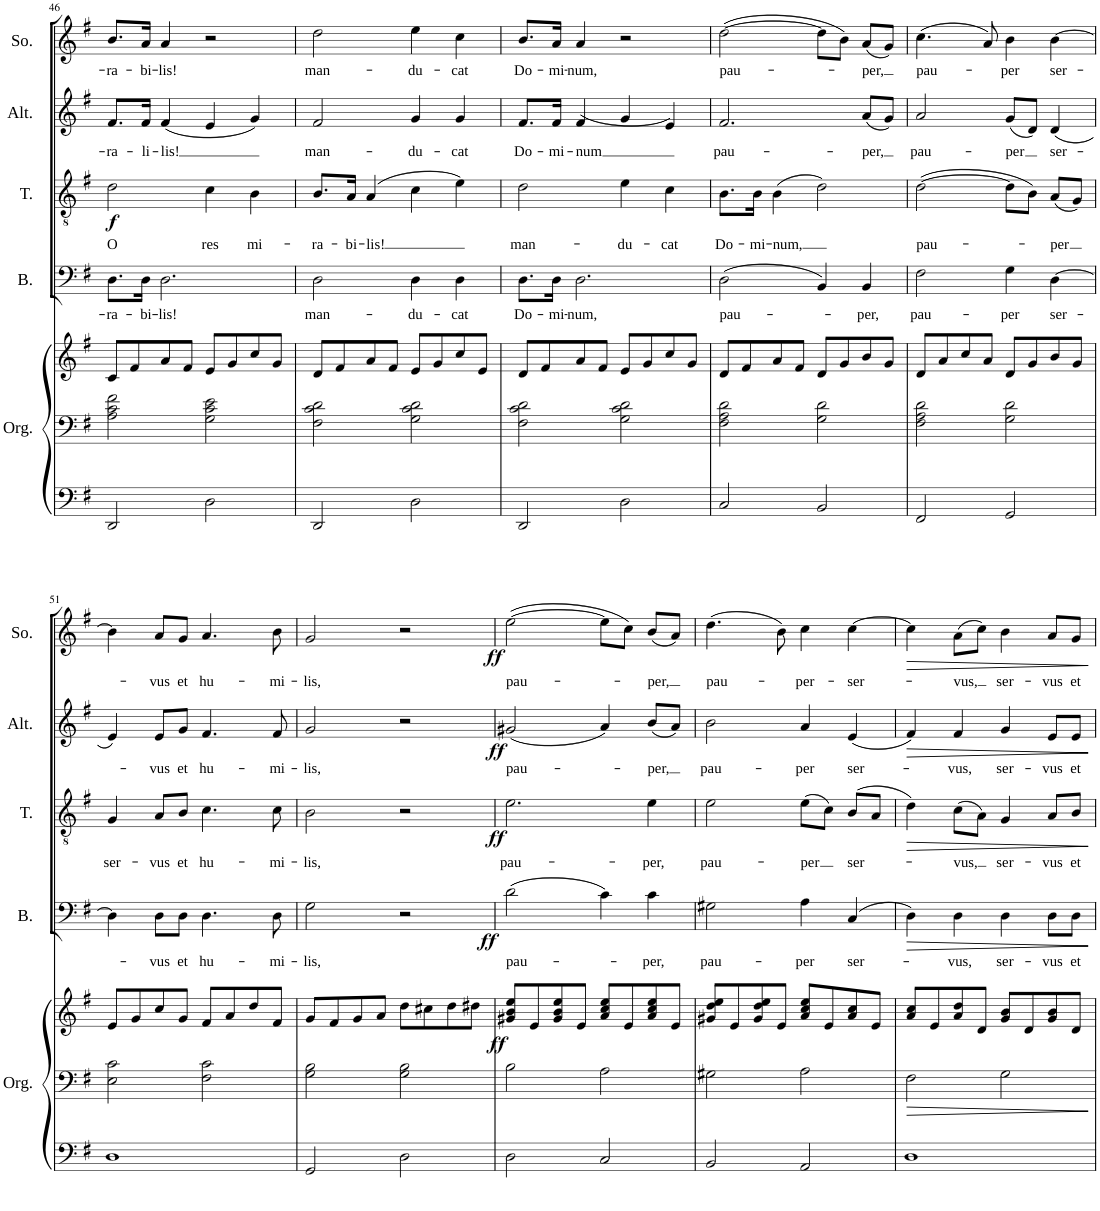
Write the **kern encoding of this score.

**kern	**kern	**kern	**dynam	**kern	**text	**dynam	**kern	**text	**dynam	**kern	**text	**dynam	**kern	**text	**dynam
*part5	*part5	*part5	*part5	*part4	*part4	*part4	*part3	*part3	*part3	*part2	*part2	*part2	*part1	*part1	*part1
*staff7	*staff6	*staff5	*staff5/6/7	*staff4	*staff4	*staff4	*staff3	*staff3	*staff3	*staff2	*staff2	*staff2	*staff1	*staff1	*staff1
*I"Orgue	*	*	*	*I"Basse	*	*	*I"Ténor	*	*	*I"Alto	*	*	*I"Soprano	*	*
*I'Org.	*	*	*	*I'B.	*	*	*I'T.	*	*	*I'Alt.	*	*	*I'So.	*	*
!!LO:PB:g=z
*clefF4	*clefF4	*clefG2	*	*clefF4	*	*	*clefGv2	*	*	*clefG2	*	*	*clefG2	*	*
*k[f#]	*k[f#]	*k[f#]	*	*k[f#]	*	*	*k[f#]	*	*	*k[f#]	*	*	*k[f#]	*	*
*M4/4	*M4/4	*M4/4	*	*M4/4	*	*	*M4/4	*	*	*M4/4	*	*	*M4/4	*	*
=46	=46	=46	=46	=46	=46	=46	=46	=46	=46	=46	=46	=46	=46	=46	=46
!	!	!	!	!	!LO:LY:b	!	!	!LO:LY:b	!LO:DY:b	!	!LO:LY:b	!	!	!LO:LY:b	!
2DD/	2A\ 2c\ 2f#\	8c/L	.	8.D\L	-ra-	.	2d\	O	f	8.f#/L	-ra-	.	8.b/L	-ra-	.
.	.	8f#/	.	.	.	.	.	.	.	.	.	.	.	.	.
!	!	!	!	!	!LO:LY:b	!	!	!	!	!	!LO:LY:b	!	!	!LO:LY:b	!
.	.	.	.	16D\Jk	-bi-	.	.	.	.	16f#/Jk	-li-	.	16a/Jk	-bi-	.
!	!	!	!	!	!LO:LY:b	!	!	!	!	!	!LO:LY:b	!	!	!LO:LY:b	!
.	.	8a/	.	2.D\	-lis!	.	.	.	.	(4f#/	-lis!	.	4a/	-lis!	.
.	.	8f#/J	.	.	.	.	.	.	.	.	.	.	.	.	.
!	!	!	!	!	!	!	!	!LO:LY:b	!	!	!	!	!	!	!
2D\	2G\ 2c\ 2e\	8e/L	.	.	.	.	4c\	res	.	4e/	.	.	2r	.	.
.	.	8g/	.	.	.	.	.	.	.	.	.	.	.	.	.
!	!	!	!	!	!	!	!	!LO:LY:b	!	!	!	!	!	!	!
.	.	8cc/	.	.	.	.	4B\	mi-	.	4g/)	.	.	.	.	.
.	.	8g/J	.	.	.	.	.	.	.	.	.	.	.	.	.
=47	=47	=47	=47	=47	=47	=47	=47	=47	=47	=47	=47	=47	=47	=47	=47
!	!	!	!	!	!LO:LY:b	!	!	!LO:LY:b	!	!	!LO:LY:b	!	!	!LO:LY:b	!
2DD/	2F#\ 2c\ 2d\	8d/L	.	2D\	man-	.	8.B/L	-ra-	.	2f#/	man-	.	2dd\	man-	.
.	.	8f#/	.	.	.	.	.	.	.	.	.	.	.	.	.
!	!	!	!	!	!	!	!	!LO:LY:b	!	!	!	!	!	!	!
.	.	.	.	.	.	.	16A/Jk	-bi-	.	.	.	.	.	.	.
!	!	!	!	!	!	!	!	!LO:LY:b	!	!	!	!	!	!	!
.	.	8a/	.	.	.	.	(4A/	-lis!	.	.	.	.	.	.	.
.	.	8f#/J	.	.	.	.	.	.	.	.	.	.	.	.	.
!	!	!	!	!	!LO:LY:b	!	!	!	!	!	!LO:LY:b	!	!	!LO:LY:b	!
2D\	2G\ 2c\ 2d\	8e/L	.	4D\	-du-	.	4c\	.	.	4g/	-du-	.	4ee\	-du-	.
.	.	8g/	.	.	.	.	.	.	.	.	.	.	.	.	.
!	!	!	!	!	!LO:LY:b	!	!	!	!	!	!LO:LY:b	!	!	!LO:LY:b	!
.	.	8cc/	.	4D\	-cat	.	4e\)	.	.	4g/	-cat	.	4cc\	-cat	.
.	.	8e/J	.	.	.	.	.	.	.	.	.	.	.	.	.
=48	=48	=48	=48	=48	=48	=48	=48	=48	=48	=48	=48	=48	=48	=48	=48
!	!	!	!	!	!LO:LY:b	!	!	!LO:LY:b	!	!	!LO:LY:b	!	!	!LO:LY:b	!
2DD/	2F#\ 2c\ 2d\	8d/L	.	8.D\L	Do-	.	2d\	man-	.	8.f#/L	Do-	.	8.b/L	Do-	.
.	.	8f#/	.	.	.	.	.	.	.	.	.	.	.	.	.
!	!	!	!	!	!LO:LY:b	!	!	!	!	!	!LO:LY:b	!	!	!LO:LY:b	!
.	.	.	.	16D\Jk	-mi-	.	.	.	.	16f#/Jk	-mi-	.	16a/Jk	-mi-	.
!	!	!	!	!	!LO:LY:b	!	!	!	!	!	!LO:LY:b	!	!	!LO:LY:b	!
.	.	8a/	.	2.D\	-num,	.	.	.	.	(4f#/	-num	.	4a/	-num,	.
.	.	8f#/J	.	.	.	.	.	.	.	.	.	.	.	.	.
!	!	!	!	!	!	!	!	!LO:LY:b	!	!	!	!	!	!	!
2D\	2G\ 2c\ 2d\	8e/L	.	.	.	.	4e\	-du-	.	4g/	.	.	2r	.	.
.	.	8g/	.	.	.	.	.	.	.	.	.	.	.	.	.
!	!	!	!	!	!	!	!	!LO:LY:b	!	!	!	!	!	!	!
.	.	8cc/	.	.	.	.	4c\	-cat	.	4e/)	.	.	.	.	.
.	.	8g/J	.	.	.	.	.	.	.	.	.	.	.	.	.
=49	=49	=49	=49	=49	=49	=49	=49	=49	=49	=49	=49	=49	=49	=49	=49
!	!	!	!	!	!LO:LY:b	!	!	!LO:LY:b	!	!	!LO:LY:b	!	!	!LO:LY:b	!
2C/	2F#\ 2A\ 2d\	8d/L	.	(2D\	pau-	.	8.B\L	Do-	.	2.f#/	pau-	.	([2dd\	pau-	.
.	.	8f#/	.	.	.	.	.	.	.	.	.	.	.	.	.
!	!	!	!	!	!	!	!	!LO:LY:b	!	!	!	!	!	!	!
.	.	.	.	.	.	.	16B\Jk	-mi-	.	.	.	.	.	.	.
!	!	!	!	!	!	!	!	!LO:LY:b	!	!	!	!	!	!	!
.	.	8a/	.	.	.	.	(4B\	-num,	.	.	.	.	.	.	.
.	.	8f#/J	.	.	.	.	.	.	.	.	.	.	.	.	.
2BB/	2G\ 2d\	8d/L	.	4BB/)	.	.	2d\)	.	.	.	.	.	8dd\L]	.	.
.	.	8g/	.	.	.	.	.	.	.	.	.	.	8b\J)	.	.
!	!	!	!	!	!LO:LY:b	!	!	!	!	!	!LO:LY:b	!	!	!LO:LY:b	!
.	.	8b/	.	4BB/	-per,	.	.	.	.	(8a/L	-per,	.	(8a/L	-per,	.
.	.	8g/J	.	.	.	.	.	.	.	8g/J)	.	.	8g/J)	.	.
=50	=50	=50	=50	=50	=50	=50	=50	=50	=50	=50	=50	=50	=50	=50	=50
!	!	!	!	!	!LO:LY:b	!	!	!LO:LY:b	!	!	!LO:LY:b	!	!	!LO:LY:b	!
2FF#/	2F#\ 2A\ 2d\	8d/L	.	2F#\	pau-	.	([2d\	pau-	.	2a/	pau-	.	(4.cc\	pau-	.
.	.	8a/	.	.	.	.	.	.	.	.	.	.	.	.	.
.	.	8cc/	.	.	.	.	.	.	.	.	.	.	.	.	.
.	.	8a/J	.	.	.	.	.	.	.	.	.	.	8a/)	.	.
!	!	!	!	!	!LO:LY:b	!	!	!	!	!	!LO:LY:b	!	!	!LO:LY:b	!
2GG/	2G\ 2d\	8d/L	.	4G\	-per	.	8d\L]	.	.	(8g/L	-per	.	4b\	-per	.
.	.	8g/	.	.	.	.	8B\J)	.	.	8d/J)	.	.	.	.	.
!	!	!	!	!	!LO:LY:b	!	!	!LO:LY:b	!	!	!LO:LY:b	!	!	!LO:LY:b	!
.	.	8b/	.	[4D\	ser-	.	(8A/L	-per	.	(4d/	ser-	.	[4b\	ser-	.
.	.	8g/J	.	.	.	.	8G/J)	.	.	.	.	.	.	.	.
!!LO:LB:g=z
=51	=51	=51	=51	=51	=51	=51	=51	=51	=51	=51	=51	=51	=51	=51	=51
!	!	!	!	!	!	!	!	!LO:LY:b	!	!	!	!	!	!	!
1D	2E\ 2c\	8e/L	.	4D\]	.	.	4G/	ser-	.	4e/)	.	.	4b\]	.	.
.	.	8g/	.	.	.	.	.	.	.	.	.	.	.	.	.
!	!	!	!	!	!LO:LY:b	!	!	!LO:LY:b	!	!	!LO:LY:b	!	!	!LO:LY:b	!
.	.	8cc/	.	8D\L	-vus	.	8A/L	-vus	.	8e/L	-vus	.	8a/L	-vus	.
!	!	!	!	!	!LO:LY:b	!	!	!LO:LY:b	!	!	!LO:LY:b	!	!	!LO:LY:b	!
.	.	8g/J	.	8D\J	et	.	8B/J	et	.	8g/J	et	.	8g/J	et	.
!	!	!	!	!	!LO:LY:b	!	!	!LO:LY:b	!	!	!LO:LY:b	!	!	!LO:LY:b	!
.	2F#\ 2c\	8f#/L	.	4.D\	hu-	.	4.c\	hu-	.	4.f#/	hu-	.	4.a/	hu-	.
.	.	8a/	.	.	.	.	.	.	.	.	.	.	.	.	.
.	.	8dd/	.	.	.	.	.	.	.	.	.	.	.	.	.
!	!	!	!	!	!LO:LY:b	!	!	!LO:LY:b	!	!	!LO:LY:b	!	!	!LO:LY:b	!
.	.	8f#/J	.	8D\	-mi-	.	8c\	-mi-	.	8f#/	-mi-	.	8b\	-mi-	.
=52	=52	=52	=52	=52	=52	=52	=52	=52	=52	=52	=52	=52	=52	=52	=52
!	!	!	!	!	!LO:LY:b	!	!	!LO:LY:b	!	!	!LO:LY:b	!	!	!LO:LY:b	!
2GG/	2G\ 2B\	8g/L	.	2G\	-lis,	.	2B\	-lis,	.	2g/	-lis,	.	2g/	-lis,	.
.	.	8f#/	.	.	.	.	.	.	.	.	.	.	.	.	.
.	.	8g/	.	.	.	.	.	.	.	.	.	.	.	.	.
.	.	8a/J	.	.	.	.	.	.	.	.	.	.	.	.	.
2D\	2G\ 2B\	8dd\L	.	2r	.	.	2r	.	.	2r	.	.	2r	.	.
.	.	8cc#X\	.	.	.	.	.	.	.	.	.	.	.	.	.
.	.	8dd\	.	.	.	.	.	.	.	.	.	.	.	.	.
.	.	8dd#X\J	.	.	.	.	.	.	.	.	.	.	.	.	.
=53	=53	=53	=53	=53	=53	=53	=53	=53	=53	=53	=53	=53	=53	=53	=53
!	!	!	!LO:DY:b	!	!LO:LY:b	!LO:DY:b	!	!LO:LY:b	!LO:DY:b	!	!LO:LY:b	!LO:DY:b	!	!LO:LY:b	!LO:DY:b
2D\	2B\	8g#X/ 8b/ 8ee/L	ff	(2d\	pau-	ff	2.e\	pau-	ff	(2g#X/	pau-	ff	([2ee\	pau-	ff
.	.	8e/	.	.	.	.	.	.	.	.	.	.	.	.	.
.	.	8g#/ 8b/ 8ee/	.	.	.	.	.	.	.	.	.	.	.	.	.
.	.	8e/J	.	.	.	.	.	.	.	.	.	.	.	.	.
2C/	2A\	8a/ 8cc/ 8ee/L	.	4c\)	.	.	.	.	.	4a/)	.	.	8ee\L]	.	.
.	.	8e/	.	.	.	.	.	.	.	.	.	.	8cc\J)	.	.
!	!	!	!	!	!LO:LY:b	!	!	!LO:LY:b	!	!	!LO:LY:b	!	!	!LO:LY:b	!
.	.	8a/ 8cc/ 8ee/	.	4c\	-per,	.	4e\	-per,	.	(8b/L	-per,	.	(8b/L	-per,	.
.	.	8e/J	.	.	.	.	.	.	.	8a/J)	.	.	8a/J)	.	.
=54	=54	=54	=54	=54	=54	=54	=54	=54	=54	=54	=54	=54	=54	=54	=54
!	!	!	!	!	!LO:LY:b	!	!	!LO:LY:b	!	!	!LO:LY:b	!	!	!LO:LY:b	!
2BB/	2G#X\	8g#X/ 8dd/ 8ee/L	.	2G#X\	pau-	.	2e\	pau-	.	2b\	pau-	.	(4.dd\	pau-	.
.	.	8e/	.	.	.	.	.	.	.	.	.	.	.	.	.
.	.	8g#/ 8dd/ 8ee/	.	.	.	.	.	.	.	.	.	.	.	.	.
.	.	8e/J	.	.	.	.	.	.	.	.	.	.	8b\)	.	.
!	!	!	!	!	!LO:LY:b	!	!	!LO:LY:b	!	!	!LO:LY:b	!	!	!LO:LY:b	!
2AA/	2A\	8a/ 8cc/ 8ee/L	.	4A\	-per	.	(8e\L	-per	.	4a/	-per	.	4cc\	-per-	.
.	.	8e/	.	.	.	.	8c\J)	.	.	.	.	.	.	.	.
!	!	!	!	!	!LO:LY:b	!	!	!LO:LY:b	!	!	!LO:LY:b	!	!	!LO:LY:b	!
.	.	8a/ 8cc/	.	(4C/	ser-	.	(8B/L	ser-	.	(4e/	ser-	.	[4cc\	-ser-	.
.	.	8e/J	.	.	.	.	8A/J	.	.	.	.	.	.	.	.
=55	=55	=55	=55	=55	=55	=55	=55	=55	=55	=55	=55	=55	=55	=55	=55
!	!	!	!	!	!	!LO:HP:b	!	!	!LO:HP:b	!	!	!LO:HP:b	!	!	!LO:HP:b
1D	2F#\	8a/ 8cc/L	.	4D\)	.	>	4d\)	.	>	4f#/)	.	>	4cc\]	.	>
.	.	8e/	.	.	.	.	.	.	.	.	.	.	.	.	.
!	!	!	!	!	!LO:LY:b	!	!	!LO:LY:b	!	!	!LO:LY:b	!	!	!LO:LY:b	!
.	.	8a/ 8dd/	.	4D\	-vus,	.	(8c\L	-vus,	.	4f#/	-vus,	.	(8a\L	-vus,	.
.	.	8d/J	.	.	.	.	8A\J)	.	.	.	.	.	8cc\J)	.	.
!	!	!	!	!	!LO:LY:b	!	!	!LO:LY:b	!	!	!LO:LY:b	!	!	!LO:LY:b	!
.	2G\	8g/ 8b/L	.	4D\	ser-	.	4G/	ser-	.	4g/	ser-	.	4b\	ser-	.
.	.	8d/	.	.	.	.	.	.	.	.	.	.	.	.	.
!	!	!	!	!	!LO:LY:b	!	!	!LO:LY:b	!	!	!LO:LY:b	!	!	!LO:LY:b	!
.	.	8g/ 8b/	.	8D\L	-vus	.	8A/L	-vus	.	8e/L	-vus	.	8a/L	-vus	.
!	!	!	!	!	!LO:LY:b	!	!	!LO:LY:b	!	!	!LO:LY:b	!	!	!LO:LY:b	!
.	.	8d/J	.	8D\J	et	.	8B/J	et	.	8e/J	et	.	8g/J	et	.
.	.	.	.	.	.	]	.	.	]	.	.	]	.	.	]
=	=	=	=	=	=	=	=	=	=	=	=	=	=	=	=
*-	*-	*-	*-	*-	*-	*-	*-	*-	*-	*-	*-	*-	*-	*-	*-
